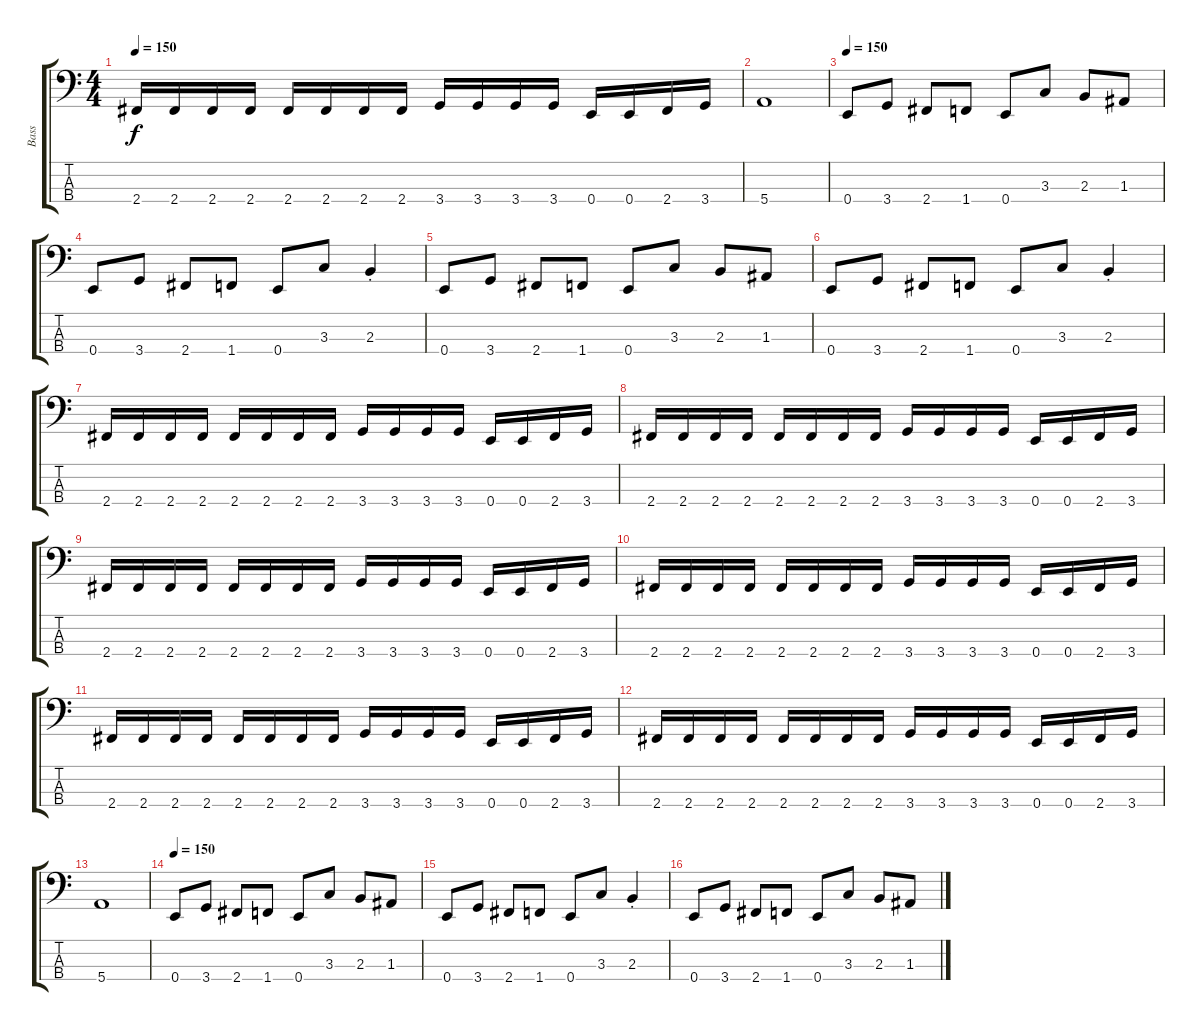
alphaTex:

\track ("Bass" "Bass") {instrument electricbasspick}
\staff {score tabs}
\tuning (G2 D2 A1 E1) {hide}
\ts (4 4)
\tempo 150
\clef f4
\ks c
2.4.16{dy f} 2.4.16 2.4.16 2.4.16 2.4.16 2.4.16 2.4.16 2.4.16 3.4.16 3.4.16 3.4.16 3.4.16 0.4.16 0.4.16 2.4.16 3.4.16 |
5.4.1 |
\tempo 150
0.4.8 3.4.8 2.4.8 1.4.8 0.4.8 3.3.8 2.3.8 1.3.8 |
0.4.8 3.4.8 2.4.8 1.4.8 0.4.8 3.3.8 2.3{st}.4 |
0.4.8 3.4.8 2.4.8 1.4.8 0.4.8 3.3.8 2.3.8 1.3.8 |
0.4.8 3.4.8 2.4.8 1.4.8 0.4.8 3.3.8 2.3{st}.4 |
2.4.16 2.4.16 2.4.16 2.4.16 2.4.16 2.4.16 2.4.16 2.4.16 3.4.16 3.4.16 3.4.16 3.4.16 0.4.16 0.4.16 2.4.16 3.4.16 |
2.4.16 2.4.16 2.4.16 2.4.16 2.4.16 2.4.16 2.4.16 2.4.16 3.4.16 3.4.16 3.4.16 3.4.16 0.4.16 0.4.16 2.4.16 3.4.16 |
2.4.16 2.4.16 2.4.16 2.4.16 2.4.16 2.4.16 2.4.16 2.4.16 3.4.16 3.4.16 3.4.16 3.4.16 0.4.16 0.4.16 2.4.16 3.4.16 |
2.4.16 2.4.16 2.4.16 2.4.16 2.4.16 2.4.16 2.4.16 2.4.16 3.4.16 3.4.16 3.4.16 3.4.16 0.4.16 0.4.16 2.4.16 3.4.16 |
2.4.16 2.4.16 2.4.16 2.4.16 2.4.16 2.4.16 2.4.16 2.4.16 3.4.16 3.4.16 3.4.16 3.4.16 0.4.16 0.4.16 2.4.16 3.4.16 |
2.4.16 2.4.16 2.4.16 2.4.16 2.4.16 2.4.16 2.4.16 2.4.16 3.4.16 3.4.16 3.4.16 3.4.16 0.4.16 0.4.16 2.4.16 3.4.16 |
5.4.1 |
\tempo 150
0.4.8 3.4.8 2.4.8 1.4.8 0.4.8 3.3.8 2.3.8 1.3.8 |
0.4.8 3.4.8 2.4.8 1.4.8 0.4.8 3.3.8 2.3{st}.4 |
0.4.8 3.4.8 2.4.8 1.4.8 0.4.8 3.3.8 2.3.8 1.3.8
